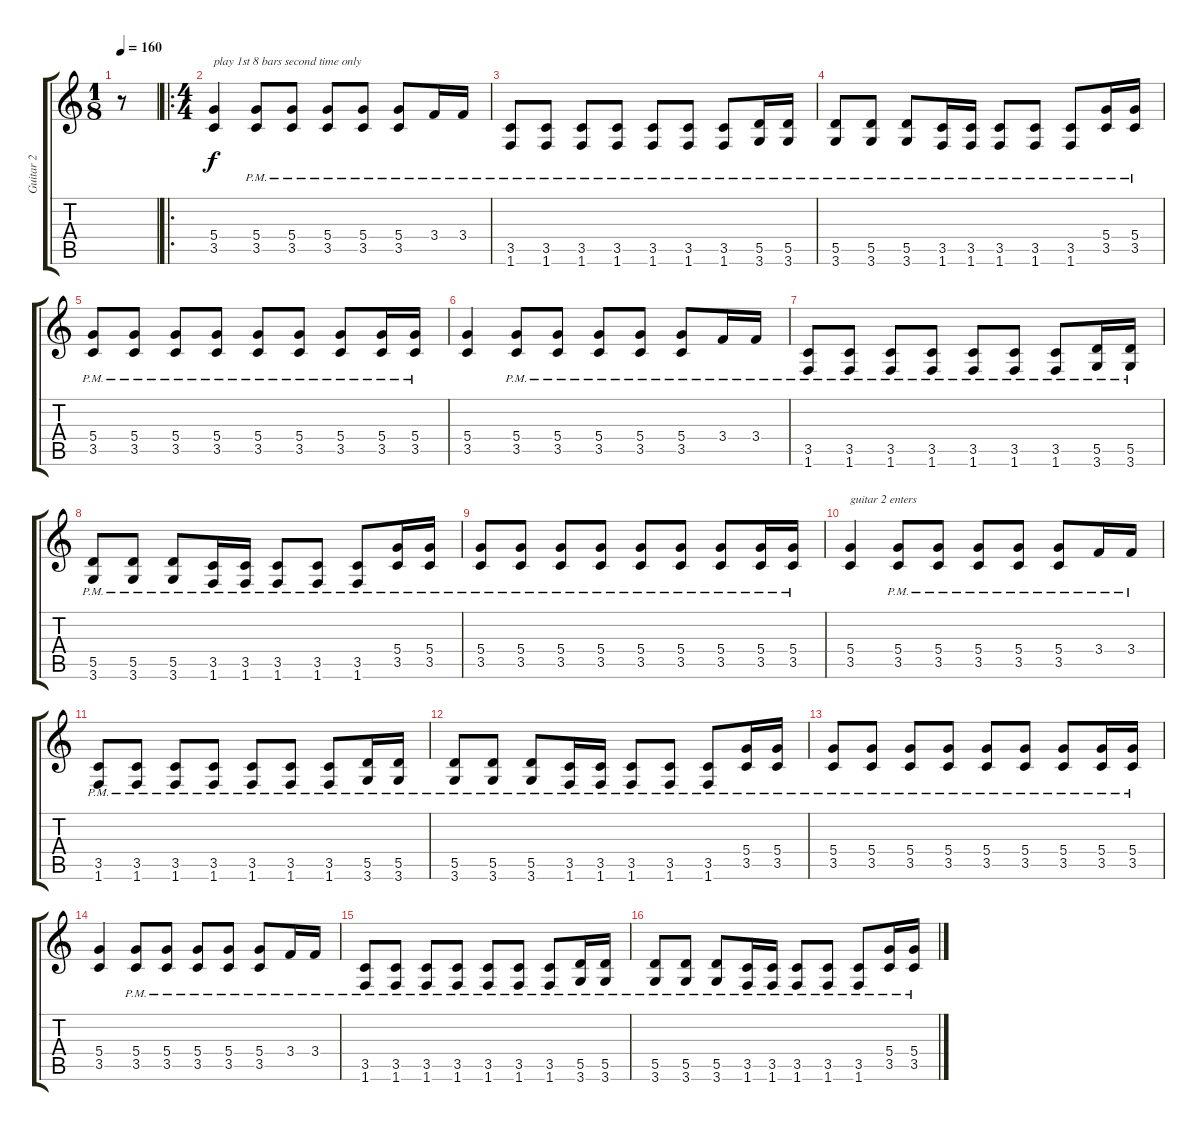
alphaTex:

\track ("Guitar 2" "Guitar 2") {instrument overdrivenguitar}
\staff {score tabs}
\tuning (E4 B3 G3 D3 A2 E2) {hide}
\ts (1 8)
\tempo 160
\clef g2
\ks c
r.8{dy f volume 0 instrument overdrivenguitar} |
\ro
\ts (4 4)
(5.4 3.5).4{txt "play 1st 8 bars second time only"} (5.4{pm} 3.5{pm}).8 (5.4{pm} 3.5{pm}).8 (5.4{pm} 3.5{pm}).8 (5.4{pm} 3.5{pm}).8 (5.4{pm} 3.5{pm}).8 3.4{pm}.16 3.4{pm}.16 |
(3.5{pm} 1.6{pm}).8 (3.5{pm} 1.6{pm}).8 (3.5{pm} 1.6{pm}).8 (3.5{pm} 1.6{pm}).8 (3.5{pm} 1.6{pm}).8 (3.5{pm} 1.6{pm}).8 (3.5{pm} 1.6{pm}).8 (5.5{pm} 3.6{pm}).16 (5.5{pm} 3.6{pm}).16 |
(5.5{pm} 3.6{pm}).8 (5.5{pm} 3.6{pm}).8 (5.5{pm} 3.6{pm}).8 (3.5{pm} 1.6{pm}).16 (3.5{pm} 1.6{pm}).16 (3.5{pm} 1.6{pm}).8 (3.5{pm} 1.6{pm}).8 (3.5{pm} 1.6{pm}).8 (5.4{pm} 3.5{pm}).16 (5.4{pm} 3.5{pm}).16 |
(5.4{pm} 3.5{pm}).8 (5.4{pm} 3.5{pm}).8 (5.4{pm} 3.5{pm}).8 (5.4{pm} 3.5{pm}).8 (5.4{pm} 3.5{pm}).8 (5.4{pm} 3.5{pm}).8 (5.4{pm} 3.5{pm}).8 (5.4{pm} 3.5{pm}).16 (5.4{pm} 3.5{pm}).16 |
(5.4 3.5).4 (5.4{pm} 3.5{pm}).8 (5.4{pm} 3.5{pm}).8 (5.4{pm} 3.5{pm}).8 (5.4{pm} 3.5{pm}).8 (5.4{pm} 3.5{pm}).8 3.4{pm}.16 3.4{pm}.16 |
(3.5{pm} 1.6{pm}).8 (3.5{pm} 1.6{pm}).8 (3.5{pm} 1.6{pm}).8 (3.5{pm} 1.6{pm}).8 (3.5{pm} 1.6{pm}).8 (3.5{pm} 1.6{pm}).8 (3.5{pm} 1.6{pm}).8 (5.5{pm} 3.6{pm}).16 (5.5{pm} 3.6{pm}).16 |
(5.5{pm} 3.6{pm}).8 (5.5{pm} 3.6{pm}).8 (5.5{pm} 3.6{pm}).8 (3.5{pm} 1.6{pm}).16 (3.5{pm} 1.6{pm}).16 (3.5{pm} 1.6{pm}).8 (3.5{pm} 1.6{pm}).8 (3.5{pm} 1.6{pm}).8 (5.4{pm} 3.5{pm}).16 (5.4{pm} 3.5{pm}).16 |
(5.4{pm} 3.5{pm}).8 (5.4{pm} 3.5{pm}).8 (5.4{pm} 3.5{pm}).8 (5.4{pm} 3.5{pm}).8 (5.4{pm} 3.5{pm}).8 (5.4{pm} 3.5{pm}).8 (5.4{pm} 3.5{pm}).8 (5.4{pm} 3.5{pm}).16 (5.4{pm} 3.5{pm}).16 |
(5.4 3.5).4{txt "guitar 2 enters" volume 13} (5.4{pm} 3.5{pm}).8 (5.4{pm} 3.5{pm}).8 (5.4{pm} 3.5{pm}).8 (5.4{pm} 3.5{pm}).8 (5.4{pm} 3.5{pm}).8 3.4{pm}.16 3.4{pm}.16 |
(3.5{pm} 1.6{pm}).8 (3.5{pm} 1.6{pm}).8 (3.5{pm} 1.6{pm}).8 (3.5{pm} 1.6{pm}).8 (3.5{pm} 1.6{pm}).8 (3.5{pm} 1.6{pm}).8 (3.5{pm} 1.6{pm}).8 (5.5{pm} 3.6{pm}).16 (5.5{pm} 3.6{pm}).16 |
(5.5{pm} 3.6{pm}).8 (5.5{pm} 3.6{pm}).8 (5.5{pm} 3.6{pm}).8 (3.5{pm} 1.6{pm}).16 (3.5{pm} 1.6{pm}).16 (3.5{pm} 1.6{pm}).8 (3.5{pm} 1.6{pm}).8 (3.5{pm} 1.6{pm}).8 (5.4{pm} 3.5{pm}).16 (5.4{pm} 3.5{pm}).16 |
(5.4{pm} 3.5{pm}).8 (5.4{pm} 3.5{pm}).8 (5.4{pm} 3.5{pm}).8 (5.4{pm} 3.5{pm}).8 (5.4{pm} 3.5{pm}).8 (5.4{pm} 3.5{pm}).8 (5.4{pm} 3.5{pm}).8 (5.4{pm} 3.5{pm}).16 (5.4{pm} 3.5{pm}).16 |
(5.4 3.5).4 (5.4{pm} 3.5{pm}).8 (5.4{pm} 3.5{pm}).8 (5.4{pm} 3.5{pm}).8 (5.4{pm} 3.5{pm}).8 (5.4{pm} 3.5{pm}).8 3.4{pm}.16 3.4{pm}.16 |
(3.5{pm} 1.6{pm}).8 (3.5{pm} 1.6{pm}).8 (3.5{pm} 1.6{pm}).8 (3.5{pm} 1.6{pm}).8 (3.5{pm} 1.6{pm}).8 (3.5{pm} 1.6{pm}).8 (3.5{pm} 1.6{pm}).8 (5.5{pm} 3.6{pm}).16 (5.5{pm} 3.6{pm}).16 |
(5.5{pm} 3.6{pm}).8 (5.5{pm} 3.6{pm}).8 (5.5{pm} 3.6{pm}).8 (3.5{pm} 1.6{pm}).16 (3.5{pm} 1.6{pm}).16 (3.5{pm} 1.6{pm}).8 (3.5{pm} 1.6{pm}).8 (3.5{pm} 1.6{pm}).8 (5.4{pm} 3.5{pm}).16 (5.4{pm} 3.5{pm}).16
